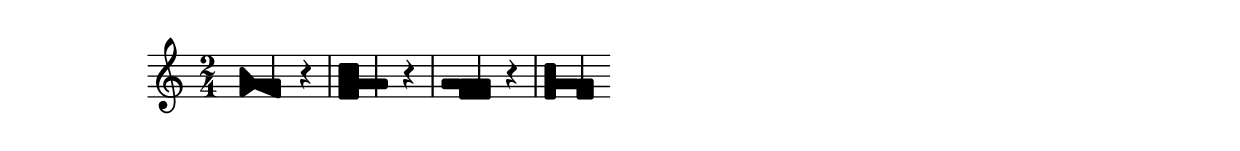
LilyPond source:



\version "2.17.6"
\header {
  texidoc = "Clusters behave well across line breaks."
}

\layout { ragged-right = ##t }

fragment = \relative c' {
  <e d'>4
  <g a>4 
  <e a>4
}

<<
  \time 2/4 
  \new Staff {
    \override ClusterSpanner.style = #'ramp
    \makeClusters \fragment
    r4
    \override ClusterSpanner.style = #'leftsided-stairs
    \makeClusters \fragment
    r4
    \override ClusterSpanner.style = #'rightsided-stairs
    \makeClusters \fragment
    r4
    \override ClusterSpanner.style = #'centered-stairs
    \makeClusters \fragment
    }
  
>>


